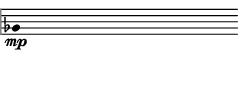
\version "2.24.3"
        \language "english"
#(set-global-staff-size 12)
\paper {
  #(set-paper-size '(cons (* 40.26311111111113 mm) (* 25 mm)))
  indent = 0\mm
  left-margin = 0\mm
  right-margin = 0\mm
  top-margin = 0\mm
  bottom-margin = 0\mm
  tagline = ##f
  print-page-number = ##f
}

\layout {
  line-width = 40.26311111111113\mm
  ragged-right = ##f
  \context {
    \Score
    \remove "Bar_number_engraver"
    \remove "Time_signature_engraver"
    \remove "Metronome_mark_engraver"
    \override SpacingSpanner.spacing-increment = #4
    \override SpacingSpanner.uniform-stretching = ##t
  }
  \context {
    \Staff
    \remove "Time_signature_engraver"
    \override Flag.stencil = #modern-straight-flag
    \remove "Clef_engraver"
    \override Stem.transparent = ##t
    \accidentalStyle "dodecaphonic"
    \remove "Bar_engraver"
  }
}

\score {
  \new StaffGroup <<
    \override Score.SystemStartBar.collapse-height = 2
    \override Score.SystemStartBar.X-offset = 0
    \override Score.SystemStartBar.color = #(rgb-color 0.51 0.51 0.51)
    \new Staff {
      
      \clef "bass"
      
      bf,4*318/100_\mp
    }
  >>
}